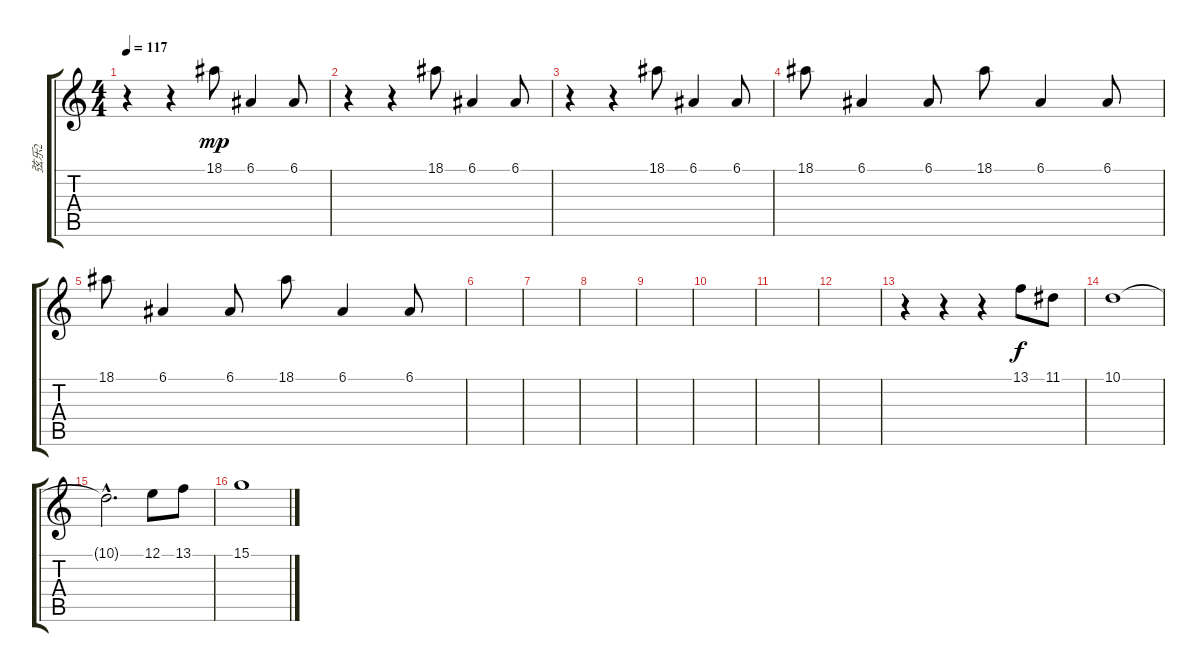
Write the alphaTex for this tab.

\track ("弦乐2" "弦乐2") {instrument stringensemble1}
\staff {score tabs}
\tuning (E4 B3 G3 D3 A2 E2) {hide}
\ts (4 4)
\tempo 117
\clef g2
\ks c
r.4{dy mp} r.4 18.1.8 6.1.4 6.1.8 |
r.4 r.4 18.1.8 6.1.4 6.1.8 |
r.4 r.4 18.1.8 6.1.4 6.1.8 |
18.1.8 6.1.4 6.1.8 18.1.8 6.1.4 6.1.8 |
18.1.8 6.1.4 6.1.8 18.1.8 6.1.4 6.1.8 |
|
|
|
|
|
|
|
r.4 r.4 r.4 13.1.8{dy f} 11.1.8 |
10.1.1 |
10.1{hac t}.2{d} 12.1.8 13.1.8 |
15.1.1
